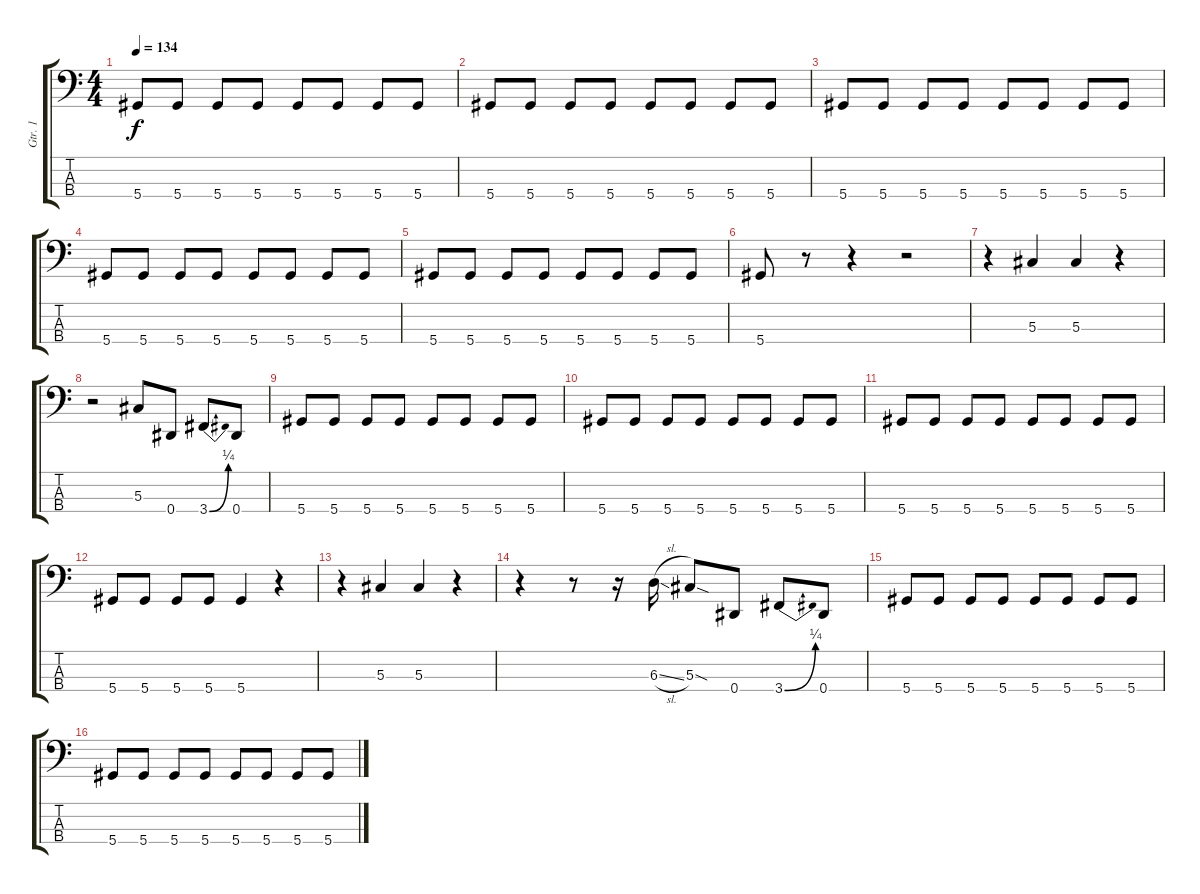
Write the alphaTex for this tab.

\track ("Gtr. 1" "Gtr. 1") {instrument electricbasspick}
\staff {score tabs}
\tuning (Gb2 Db2 Ab1 Eb1) {hide}
\ts (4 4)
\tempo 134
\clef f4
\ks c
5.4.8{dy f} 5.4.8 5.4.8 5.4.8 5.4.8 5.4.8 5.4.8 5.4.8 |
5.4.8 5.4.8 5.4.8 5.4.8 5.4.8 5.4.8 5.4.8 5.4.8 |
5.4.8 5.4.8 5.4.8 5.4.8 5.4.8 5.4.8 5.4.8 5.4.8 |
5.4.8 5.4.8 5.4.8 5.4.8 5.4.8 5.4.8 5.4.8 5.4.8 |
5.4.8 5.4.8 5.4.8 5.4.8 5.4.8 5.4.8 5.4.8 5.4.8 |
5.4.8 r.8 r.4 r.2 |
r.4 5.3.4 5.3.4 r.4 |
r.2 5.3.8 0.4.8 3.4{be (bend 0 0 60 1)}.8 0.4.8 |
5.4.8 5.4.8 5.4.8 5.4.8 5.4.8 5.4.8 5.4.8 5.4.8 |
5.4.8 5.4.8 5.4.8 5.4.8 5.4.8 5.4.8 5.4.8 5.4.8 |
5.4.8 5.4.8 5.4.8 5.4.8 5.4.8 5.4.8 5.4.8 5.4.8 |
5.4.8 5.4.8 5.4.8 5.4.8 5.4.4 r.4 |
r.4 5.3.4 5.3.4 r.4 |
r.4 r.8 r.16 6.3{sl}.16 5.3{sod}.8 0.4.8 3.4{be (bend 0 0 60 1)}.8 0.4.8 |
5.4.8 5.4.8 5.4.8 5.4.8 5.4.8 5.4.8 5.4.8 5.4.8 |
5.4.8 5.4.8 5.4.8 5.4.8 5.4.8 5.4.8 5.4.8 5.4.8
